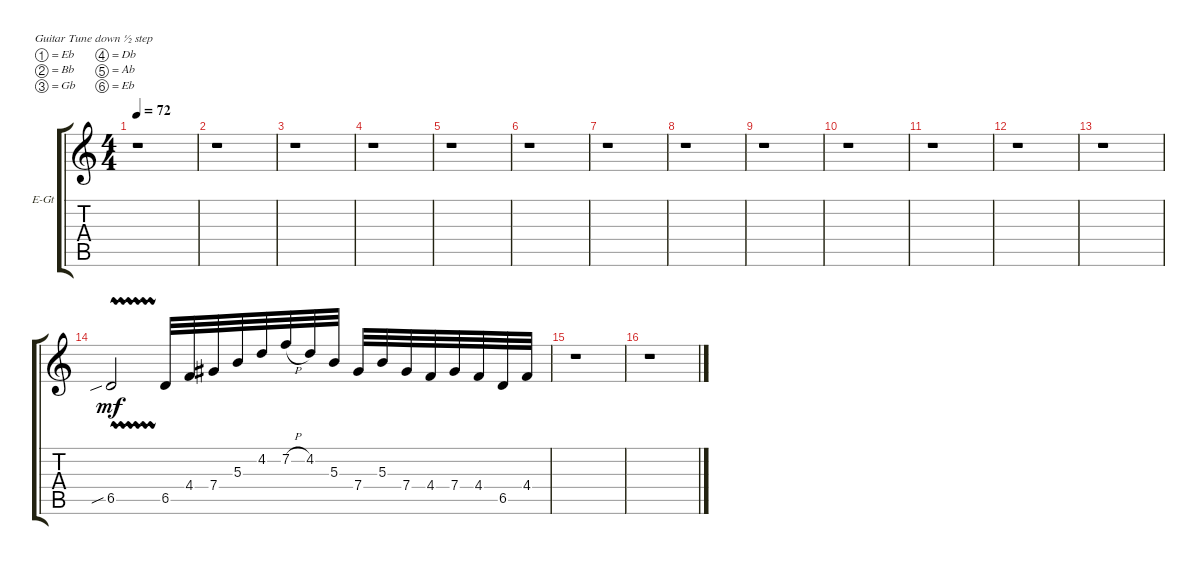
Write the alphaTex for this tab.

\bracketExtendMode groupsimilarinstruments
\firstSystemTrackNameOrientation horizontal
\otherSystemsTrackNameOrientation horizontal
\track ("Ending Guitar II" "E-Gt") {instrument overdrivenguitar}
\staff {score tabs}
\tuning (Eb4 Bb3 Gb3 Db3 Ab2 Eb2)
\ts (4 4)
\tempo 72
\clef g2
\ks c
r.1{dy mf} |
r.1 |
r.1 |
r.1 |
r.1 |
r.1 |
r.1 |
r.1 |
r.1 |
r.1 |
r.1 |
r.1 |
r.1 |
6.5{vw sib}.2 6.5.32 4.4.32 7.4.32 5.3.32 4.2.32 7.2{h}.32 4.2.32 5.3.32 7.4.32 5.3.32 7.4.32 4.4.32 7.4.32 4.4.32 6.5.32 4.4.32 |
r.1 |
r.1
